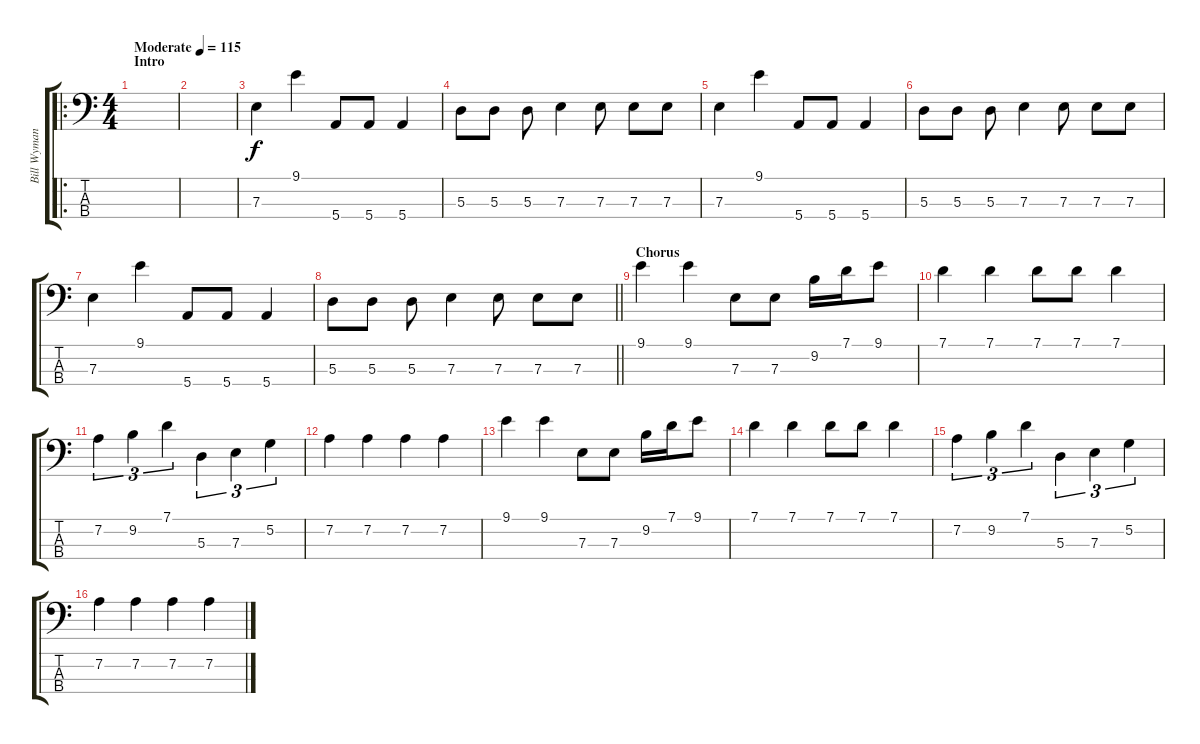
\track ("Bill Wyman" "Bill Wyman") {instrument electricbassfinger}
\staff {score tabs}
\tuning (G2 D2 A1 E1) {hide}
\ro
\ts (4 4)
\section ("" "Intro")
\tempo (115 "Moderate")
\clef f4
\ks c
|
|
7.3.4 9.1.4 5.4.8 5.4.8 5.4.4 |
5.3.8 5.3.8 5.3.8 7.3.4 7.3.8 7.3.8 7.3.8 |
7.3.4 9.1.4 5.4.8 5.4.8 5.4.4 |
5.3.8 5.3.8 5.3.8 7.3.4 7.3.8 7.3.8 7.3.8 |
7.3.4 9.1.4 5.4.8 5.4.8 5.4.4 |
\barLineRight lightlight
5.3.8 5.3.8 5.3.8 7.3.4 7.3.8 7.3.8 7.3.8 |
\section ("" "Chorus")
9.1.4 9.1.4 7.3.8 7.3.8 9.2.16 7.1.16 9.1.8 |
7.1.4 7.1.4 7.1.8 7.1.8 7.1.4 |
7.2.4{tu (3 2)} 9.2.4{tu (3 2)} 7.1.4{tu (3 2)} 5.3.4{tu (3 2)} 7.3.4{tu (3 2)} 5.2.4{tu (3 2)} |
7.2.4 7.2.4 7.2.4 7.2.4 |
9.1.4 9.1.4 7.3.8 7.3.8 9.2.16 7.1.16 9.1.8 |
7.1.4 7.1.4 7.1.8 7.1.8 7.1.4 |
7.2.4{tu (3 2)} 9.2.4{tu (3 2)} 7.1.4{tu (3 2)} 5.3.4{tu (3 2)} 7.3.4{tu (3 2)} 5.2.4{tu (3 2)} |
7.2.4 7.2.4 7.2.4 7.2.4
